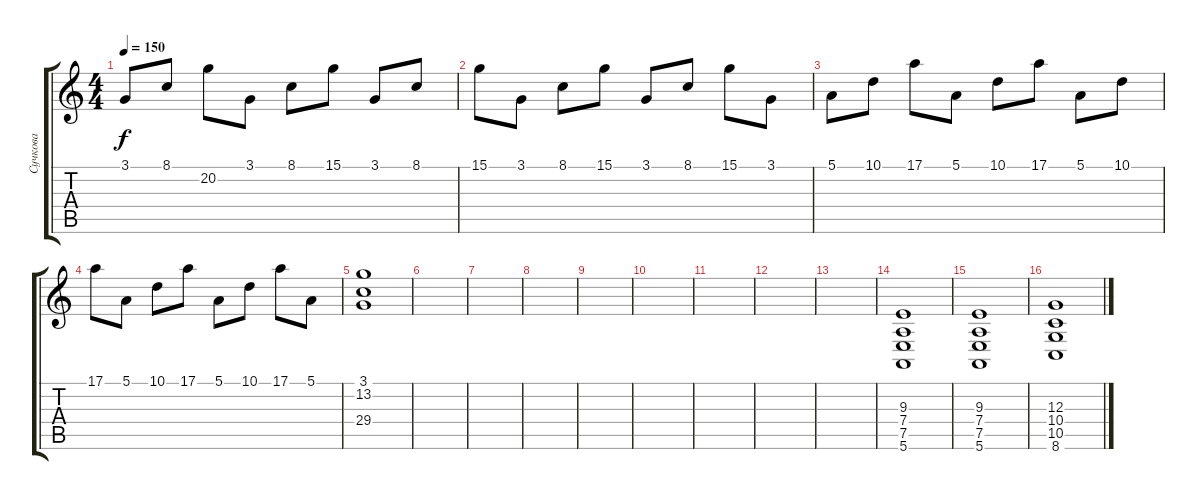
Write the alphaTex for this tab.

\track ("Сучкова" "Сучкова") {instrument lead5charang}
\staff {score tabs}
\tuning (E4 B3 G3 D3 A2 E2) {hide}
\ts (4 4)
\tempo 150
\clef g2
\ks c
3.1.8{dy f} 8.1.8 20.2.8 3.1.8 8.1.8 15.1.8 3.1.8 8.1.8 |
15.1.8 3.1.8 8.1.8 15.1.8 3.1.8 8.1.8 15.1.8 3.1.8 |
5.1.8 10.1.8 17.1.8 5.1.8 10.1.8 17.1.8 5.1.8 10.1.8 |
17.1.8 5.1.8 10.1.8 17.1.8 5.1.8 10.1.8 17.1.8 5.1.8 |
(3.1 13.2 29.4).1 |
|
|
|
|
|
|
|
|
(9.3 7.4 7.5 5.6).1 |
(9.3 7.4 7.5 5.6).1 |
(12.3 10.4 10.5 8.6).1
